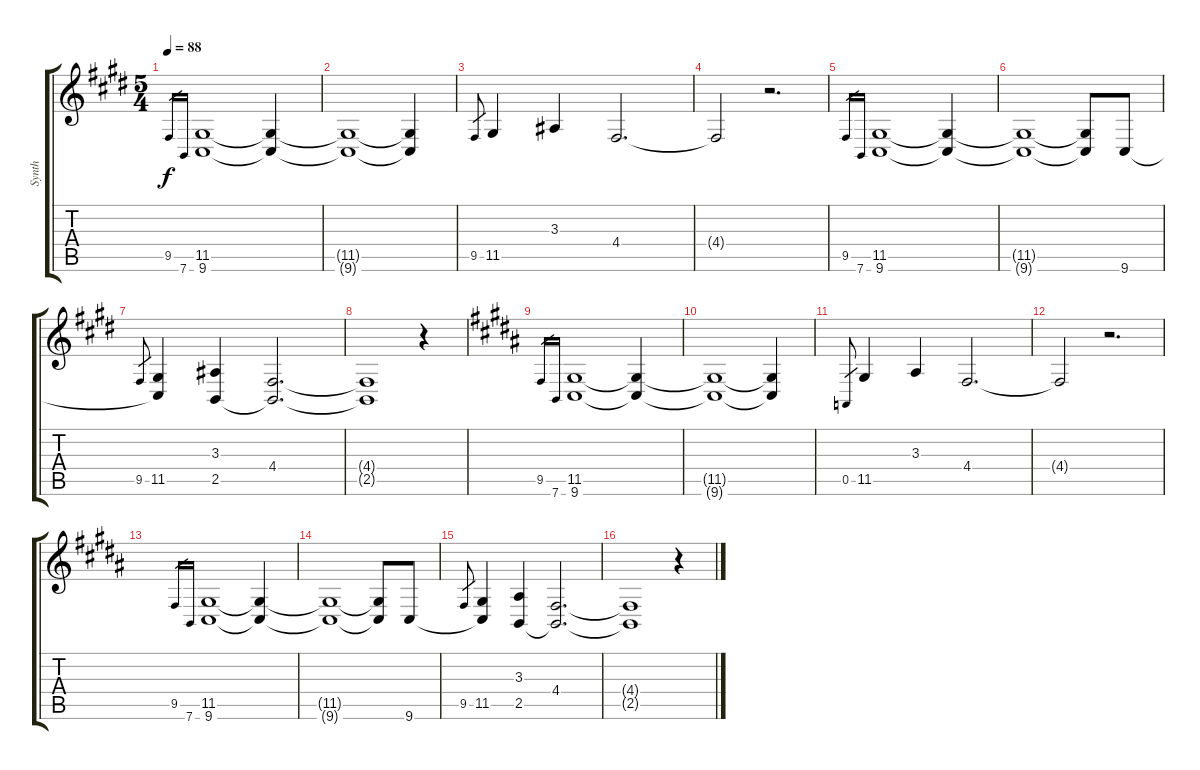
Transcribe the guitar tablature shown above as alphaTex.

\track ("Synth" "Synth") {instrument lead2sawtooth}
\staff {score tabs}
\tuning (E4 B3 G3 D3 A2 E2) {hide}
\ts (5 4)
\tempo 88
\clef g2
\ks e
9.5.16{gr dy f} 7.6.16{gr} (11.5 9.6).1 (11.5{t} 9.6{t}).4 |
(11.5{t} 9.6{t}).1 (11.5{t} 9.6{t}).4 |
9.5.8{gr} 11.5.4 3.3.4 4.4.2{d} |
4.4{t}.2 r.2{d} |
9.5.16{gr} 7.6.16{gr} (11.5 9.6).1 (11.5{t} 9.6{t}).4 |
(11.5{t} 9.6{t}).1 (11.5{t} 9.6{t}).8 9.6.8 |
9.5.8{gr} (11.5 9.6{t}).4 (3.3 2.5).4 (4.4 2.5{t}).2{d} |
(4.4{t} 2.5{t}).1 r.4 |
\ks b
9.5.16{gr} 7.6.16{gr} (11.5 9.6).1 (11.5{t} 9.6{t}).4 |
(11.5{t} 9.6{t}).1 (11.5{t} 9.6{t}).4 |
0.5.8{gr} 11.5.4 3.3.4 4.4.2{d} |
4.4{t}.2 r.2{d} |
9.5.16{gr} 7.6.16{gr} (11.5 9.6).1 (11.5{t} 9.6{t}).4 |
(11.5{t} 9.6{t}).1 (11.5{t} 9.6{t}).8 9.6.8 |
9.5.8{gr} (11.5 9.6{t}).4 (3.3 2.5).4 (4.4 2.5{t}).2{d} |
(4.4{t} 2.5{t}).1 r.4
